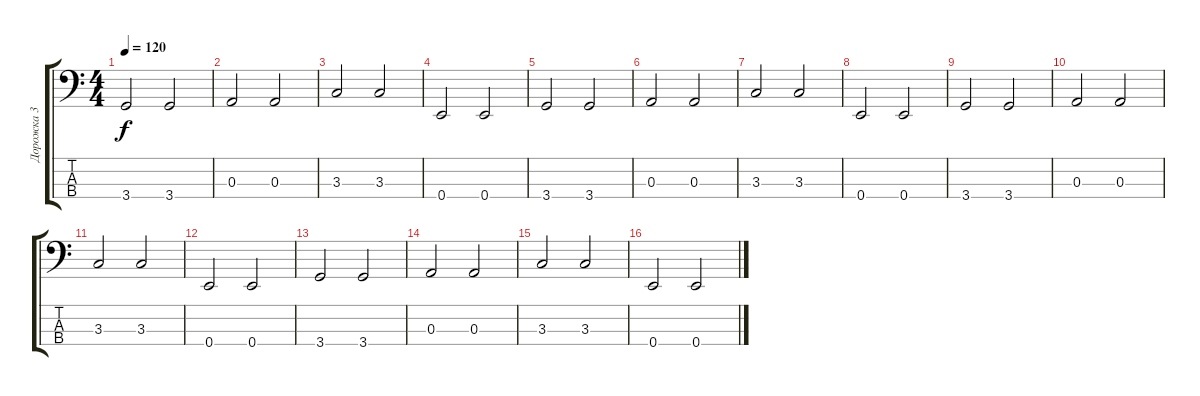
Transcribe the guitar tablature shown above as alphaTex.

\track ("Дорожка 3" "Дорожка 3") {instrument electricbassfinger}
\staff {score tabs}
\tuning (G2 D2 A1 E1) {hide}
\ts (4 4)
\tempo 120
\clef f4
\ks c
3.4.2{dy f} 3.4.2 |
0.3.2 0.3.2 |
3.3.2 3.3.2 |
0.4.2 0.4.2 |
3.4.2 3.4.2 |
0.3.2 0.3.2 |
3.3.2 3.3.2 |
0.4.2 0.4.2 |
3.4.2 3.4.2 |
0.3.2 0.3.2 |
3.3.2 3.3.2 |
0.4.2 0.4.2 |
3.4.2 3.4.2 |
0.3.2 0.3.2 |
3.3.2 3.3.2 |
0.4.2 0.4.2
